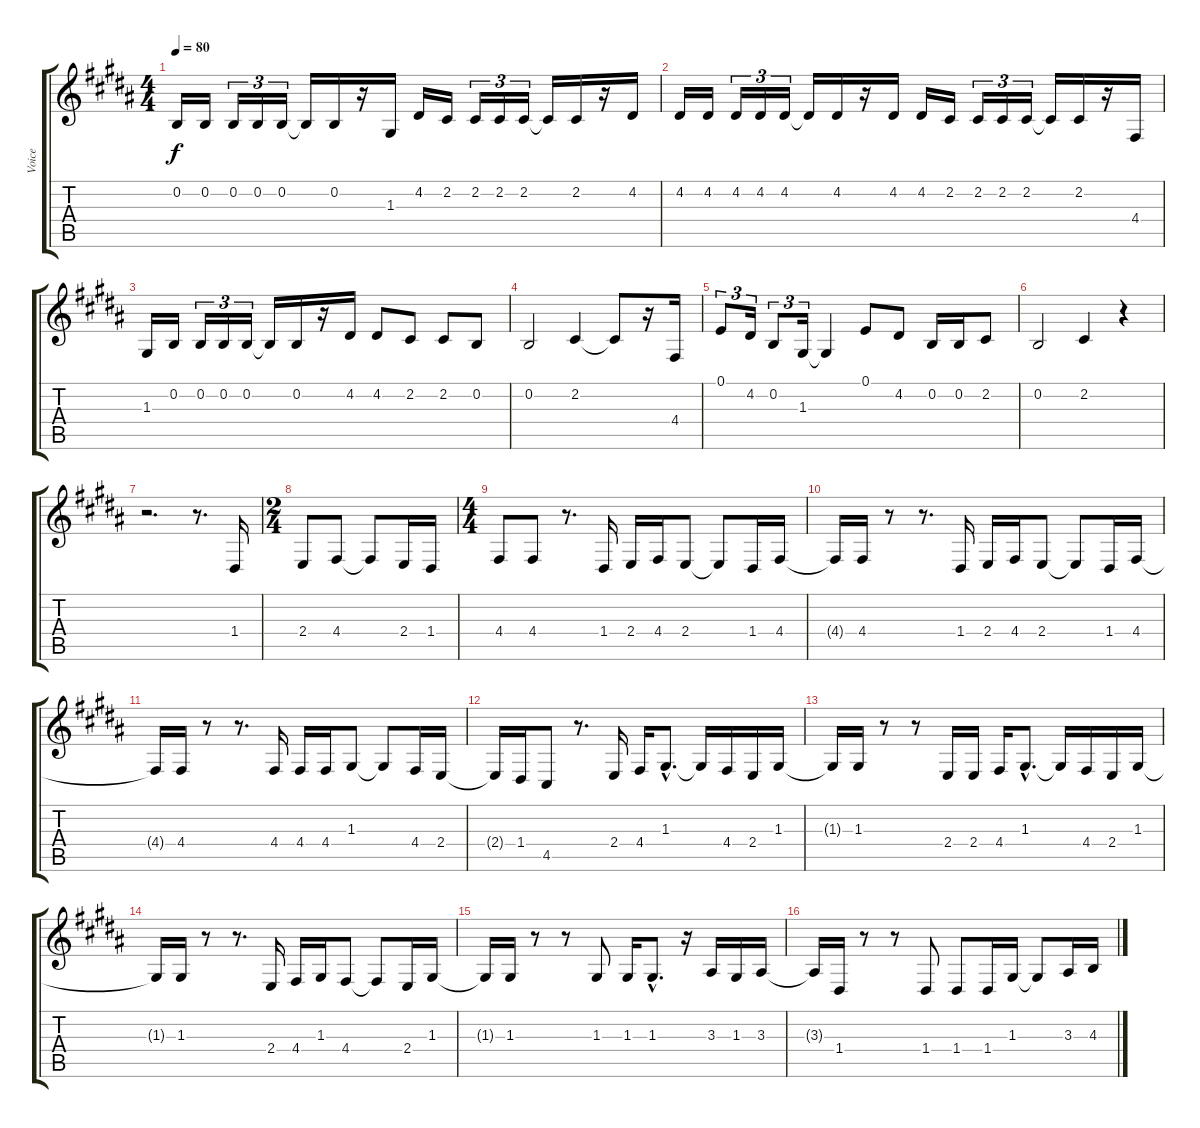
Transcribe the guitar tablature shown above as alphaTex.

\track ("Voice" "Voice") {instrument flute}
\staff {score tabs}
\tuning (E4 B3 G3 D3 A2 E2) {hide}
\ts (4 4)
\tempo 80
\clef g2
\ks b
0.2.16{dy f} 0.2.16 0.2.16{tu (3 2)} 0.2.16{tu (3 2)} 0.2.16{tu (3 2)} 0.2{t}.16 0.2.16 r.16 1.3.16 4.2.16 2.2.16 2.2.16{tu (3 2)} 2.2.16{tu (3 2)} 2.2.16{tu (3 2)} 2.2{t}.16 2.2.16 r.16 4.2.16 |
4.2.16 4.2.16 4.2.16{tu (3 2)} 4.2.16{tu (3 2)} 4.2.16{tu (3 2)} 4.2{t}.16 4.2.16 r.16 4.2.16 4.2.16 2.2.16 2.2.16{tu (3 2)} 2.2.16{tu (3 2)} 2.2.16{tu (3 2)} 2.2{t}.16 2.2.16 r.16 4.4.16 |
1.3.16 0.2.16 0.2.16{tu (3 2)} 0.2.16{tu (3 2)} 0.2.16{tu (3 2)} 0.2{t}.16 0.2.16 r.16 4.2.16 4.2.8 2.2.8 2.2.8 0.2.8 |
0.2.2 2.2.4 2.2{t}.8 r.16 4.4.16 |
0.1.8{tu (3 2)} 4.2.16{tu (3 2)} 0.2.8{tu (3 2)} 1.3.16{tu (3 2)} 1.3{t}.4 0.1.8 4.2.8 0.2.16 0.2.16 2.2.8 |
0.2.2 2.2.4 r.4 |
r.2{d} r.8{d} 1.4.16 |
\ts (2 4)
2.4.8 4.4.8 4.4{t}.8 2.4.16 1.4.16 |
\ts (4 4)
4.4.8 4.4.8 r.8{d} 1.4.16 2.4.16 4.4.16 2.4.8 2.4{t}.8 1.4.16 4.4.16 |
4.4{t}.16 4.4.16 r.8 r.8{d} 1.4.16 2.4.16 4.4.16 2.4.8 2.4{t}.8 1.4.16 4.4.16 |
4.4{t}.16 4.4.16 r.8 r.8{d} 4.4.16 4.4.16 4.4.16 1.3.8 1.3{t}.8 4.4.16 2.4.16 |
2.4{t}.16 1.4.16 4.5.8 r.8{d} 2.4.16 4.4.16 1.3{hac}.8{d} 1.3{t}.16 4.4.16 2.4.16 1.3.16 |
1.3{t}.16 1.3.16 r.8 r.8 2.4.16 2.4.16 4.4.16 1.3{hac}.8{d} 1.3{t}.16 4.4.16 2.4.16 1.3.16 |
1.3{t}.16 1.3.16 r.8 r.8{d} 2.4.16 4.4.16 1.3.16 4.4.8 4.4{t}.8 2.4.16 1.3.16 |
1.3{t}.16 1.3.16 r.8 r.8 1.3.8 1.3.16 1.3{hac}.8{d} r.16 3.3.16 1.3.16 3.3.16 |
3.3{t}.16 1.4.16 r.8 r.8 1.4.8 1.4.8 1.4.16 1.3.16 1.3{t}.8 3.3.16 4.3.16
